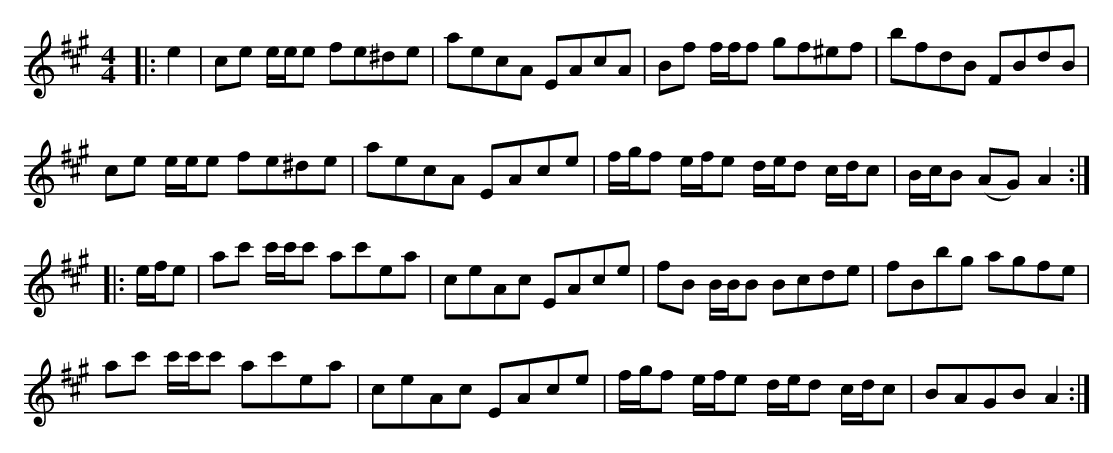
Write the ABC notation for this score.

X:1
M:4/4
K:A
|: e2|ce e/e/e fe^de|aecA EAcA|Bf f/f/f gf^ef|bfdB FBdB|
ce e/e/e fe^de|aecA EAce|f/g/f e/f/e d/e/d c/d/c|B/c/B (AG) A2:|
|:e/f/e|ac' c'/c'/c' ac'ea|ceAc EAce|fB B/B/B Bcde|fBbg agfe|
ac' c'/c'/c' ac'ea|ceAc EAce|f/g/f e/f/e d/e/d c/d/c|BAGB A2:|
